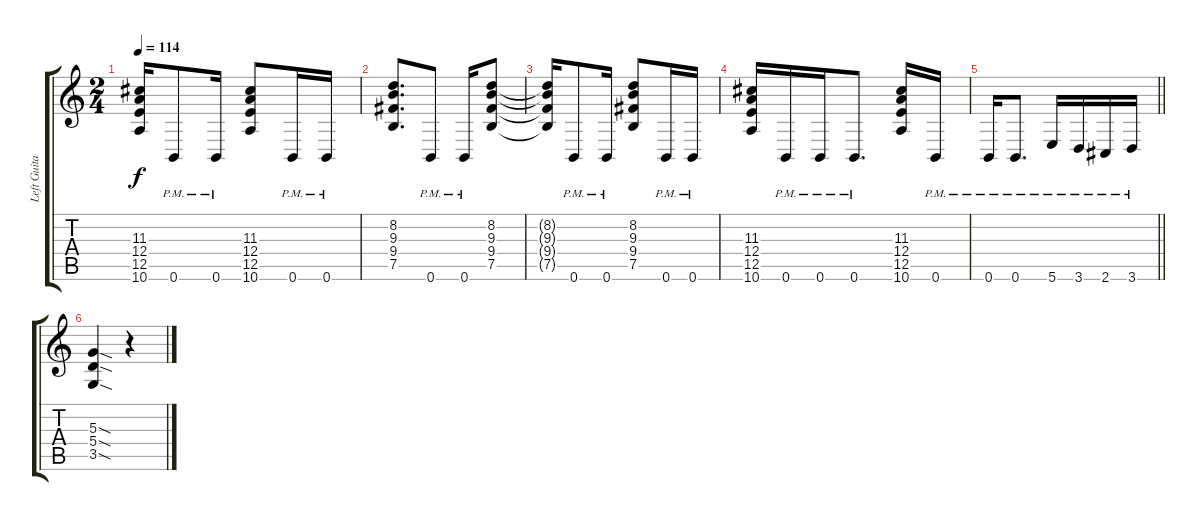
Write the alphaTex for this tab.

\track ("Left Guitar" "Left Guita") {instrument electricguitarclean}
\staff {score tabs}
\tuning (B3 Gb3 D3 A2 E2 B1) {hide}
\ts (2 4)
\tempo 114
\clef g2
\ks c
(11.3{t} 12.4{t} 12.5{t} 10.6{t}).16{dy f} 0.6{pm}.8 0.6{pm}.16 (11.3 12.4 12.5 10.6).8 0.6{pm}.16 0.6{pm}.16 |
(8.2 9.3 9.4 7.5).8{d} 0.6{pm}.8 0.6{pm}.16 (8.2 9.3 9.4 7.5).8 |
(8.2{t} 9.3{t} 9.4{t} 7.5{t}).16 0.6{pm}.8 0.6{pm}.16 (8.2 9.3 9.4 7.5).8 0.6{pm}.16 0.6{pm}.16 |
(11.3 12.4 12.5 10.6).16 0.6{pm}.16 0.6{pm}.16 0.6{pm}.8{d} (11.3 12.4 12.5 10.6).16 0.6{pm}.16 |
\barLineRight lightlight
0.6{pm}.16 0.6{pm}.8{d} 5.6{pm}.16 3.6{pm}.16 2.6{pm}.16 3.6{pm}.16 |
\section ("" "")
(5.3{sod} 5.4{sod} 3.5{sod}).4 r.4
